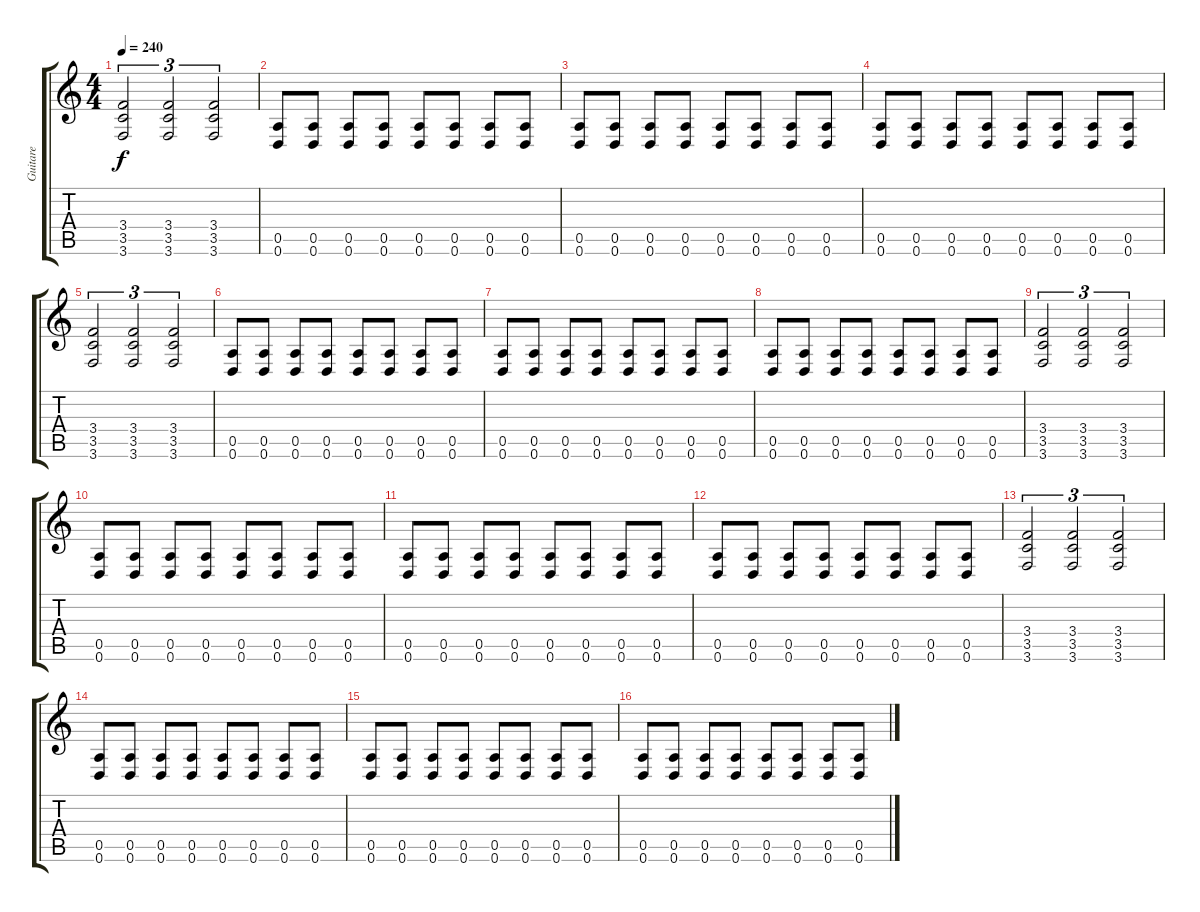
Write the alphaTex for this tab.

\track ("Guitare" "Guitare") {instrument overdrivenguitar}
\staff {score tabs}
\tuning (E4 B3 G3 D3 A2 D2) {hide}
\ts (4 4)
\tempo 240
\clef g2
\ks c
(3.4 3.5 3.6).2{tu (3 2) dy f} (3.4 3.5 3.6).2{tu (3 2)} (3.4 3.5 3.6).2{tu (3 2)} |
(0.5 0.6).8 (0.5 0.6).8 (0.5 0.6).8 (0.5 0.6).8 (0.5 0.6).8 (0.5 0.6).8 (0.5 0.6).8 (0.5 0.6).8 |
(0.5 0.6).8 (0.5 0.6).8 (0.5 0.6).8 (0.5 0.6).8 (0.5 0.6).8 (0.5 0.6).8 (0.5 0.6).8 (0.5 0.6).8 |
(0.5 0.6).8 (0.5 0.6).8 (0.5 0.6).8 (0.5 0.6).8 (0.5 0.6).8 (0.5 0.6).8 (0.5 0.6).8 (0.5 0.6).8 |
(3.4 3.5 3.6).2{tu (3 2)} (3.4 3.5 3.6).2{tu (3 2)} (3.4 3.5 3.6).2{tu (3 2)} |
(0.5 0.6).8 (0.5 0.6).8 (0.5 0.6).8 (0.5 0.6).8 (0.5 0.6).8 (0.5 0.6).8 (0.5 0.6).8 (0.5 0.6).8 |
(0.5 0.6).8 (0.5 0.6).8 (0.5 0.6).8 (0.5 0.6).8 (0.5 0.6).8 (0.5 0.6).8 (0.5 0.6).8 (0.5 0.6).8 |
(0.5 0.6).8 (0.5 0.6).8 (0.5 0.6).8 (0.5 0.6).8 (0.5 0.6).8 (0.5 0.6).8 (0.5 0.6).8 (0.5 0.6).8 |
(3.4 3.5 3.6).2{tu (3 2)} (3.4 3.5 3.6).2{tu (3 2)} (3.4 3.5 3.6).2{tu (3 2)} |
(0.5 0.6).8 (0.5 0.6).8 (0.5 0.6).8 (0.5 0.6).8 (0.5 0.6).8 (0.5 0.6).8 (0.5 0.6).8 (0.5 0.6).8 |
(0.5 0.6).8 (0.5 0.6).8 (0.5 0.6).8 (0.5 0.6).8 (0.5 0.6).8 (0.5 0.6).8 (0.5 0.6).8 (0.5 0.6).8 |
(0.5 0.6).8 (0.5 0.6).8 (0.5 0.6).8 (0.5 0.6).8 (0.5 0.6).8 (0.5 0.6).8 (0.5 0.6).8 (0.5 0.6).8 |
(3.4 3.5 3.6).2{tu (3 2)} (3.4 3.5 3.6).2{tu (3 2)} (3.4 3.5 3.6).2{tu (3 2)} |
(0.5 0.6).8 (0.5 0.6).8 (0.5 0.6).8 (0.5 0.6).8 (0.5 0.6).8 (0.5 0.6).8 (0.5 0.6).8 (0.5 0.6).8 |
(0.5 0.6).8 (0.5 0.6).8 (0.5 0.6).8 (0.5 0.6).8 (0.5 0.6).8 (0.5 0.6).8 (0.5 0.6).8 (0.5 0.6).8 |
(0.5 0.6).8 (0.5 0.6).8 (0.5 0.6).8 (0.5 0.6).8 (0.5 0.6).8 (0.5 0.6).8 (0.5 0.6).8 (0.5 0.6).8
